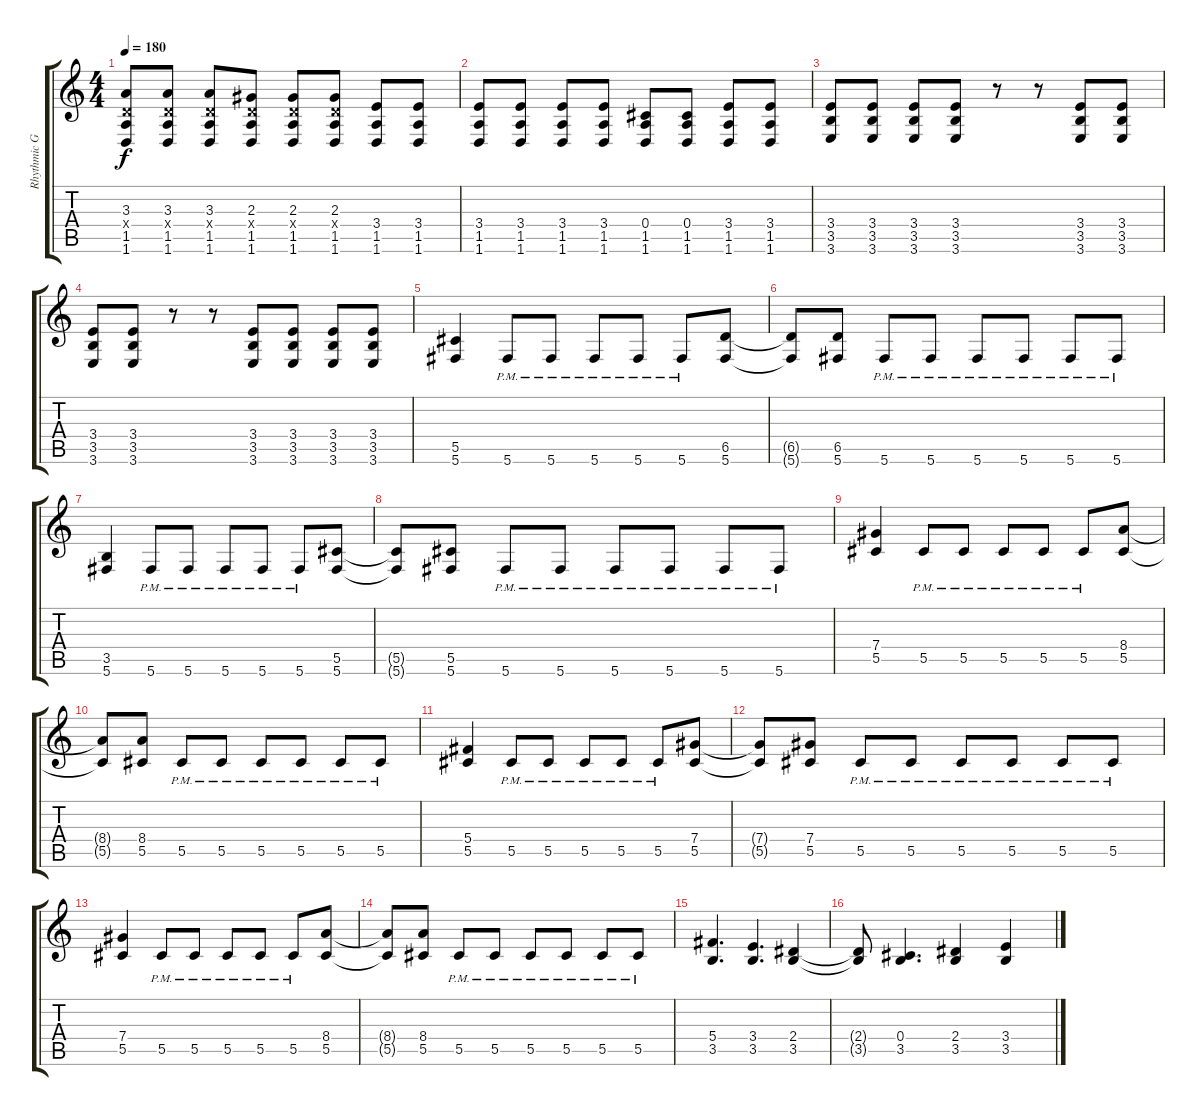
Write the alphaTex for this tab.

\track ("Rhythmic Guitar" "Rhythmic G") {instrument distortionguitar}
\staff {score tabs}
\tuning (Eb4 Bb3 Gb3 Db3 Ab2 Db2) {hide}
\ts (4 4)
\tempo 180
\clef g2
\ks c
(3.3 1.4{x} 1.5 1.6).8{dy f} (3.3 1.4{x} 1.5 1.6).8 (3.3 1.4{x} 1.5 1.6).8 (2.3 1.4{x} 1.5 1.6).8 (2.3 1.4{x} 1.5 1.6).8 (2.3 1.4{x} 1.5 1.6).8 (3.4 1.5 1.6).8 (3.4 1.5 1.6).8 |
(3.4 1.5 1.6).8 (3.4 1.5 1.6).8 (3.4 1.5 1.6).8 (3.4 1.5 1.6).8 (0.4 1.5 1.6).8 (0.4 1.5 1.6).8 (3.4 1.5 1.6).8 (3.4 1.5 1.6).8 |
(3.4 3.5 3.6).8 (3.4 3.5 3.6).8 (3.4 3.5 3.6).8 (3.4 3.5 3.6).8 r.8 r.8 (3.4 3.5 3.6).8 (3.4 3.5 3.6).8 |
(3.4 3.5 3.6).8 (3.4 3.5 3.6).8 r.8 r.8 (3.4 3.5 3.6).8 (3.4 3.5 3.6).8 (3.4 3.5 3.6).8 (3.4 3.5 3.6).8 |
(5.5 5.6).4 5.6{pm}.8 5.6{pm}.8 5.6{pm}.8 5.6{pm}.8 5.6{pm}.8 (6.5 5.6).8 |
(6.5{t} 5.6{t}).8 (6.5 5.6).8 5.6{pm}.8 5.6{pm}.8 5.6{pm}.8 5.6{pm}.8 5.6{pm}.8 5.6{pm}.8 |
(3.5 5.6).4 5.6{pm}.8 5.6{pm}.8 5.6{pm}.8 5.6{pm}.8 5.6{pm}.8 (5.5 5.6).8 |
(5.5{t} 5.6{t}).8 (5.5 5.6).8 5.6{pm}.8 5.6{pm}.8 5.6{pm}.8 5.6{pm}.8 5.6{pm}.8 5.6{pm}.8 |
(7.4 5.5).4 5.5{pm}.8 5.5{pm}.8 5.5{pm}.8 5.5{pm}.8 5.5{pm}.8 (8.4 5.5).8 |
(8.4{t} 5.5{t}).8 (8.4 5.5).8 5.5{pm}.8 5.5{pm}.8 5.5{pm}.8 5.5{pm}.8 5.5{pm}.8 5.5{pm}.8 |
(5.4 5.5).4 5.5{pm}.8 5.5{pm}.8 5.5{pm}.8 5.5{pm}.8 5.5{pm}.8 (7.4 5.5).8 |
(7.4{t} 5.5{t}).8 (7.4 5.5).8 5.5{pm}.8 5.5{pm}.8 5.5{pm}.8 5.5{pm}.8 5.5{pm}.8 5.5{pm}.8 |
(7.4 5.5).4 5.5{pm}.8 5.5{pm}.8 5.5{pm}.8 5.5{pm}.8 5.5{pm}.8 (8.4 5.5).8 |
(8.4{t} 5.5{t}).8 (8.4 5.5).8 5.5{pm}.8 5.5{pm}.8 5.5{pm}.8 5.5{pm}.8 5.5{pm}.8 5.5{pm}.8 |
(5.4 3.5).4{d} (3.4 3.5).4{d} (2.4 3.5).4 |
(2.4{t} 3.5{t}).8 (0.4 3.5).4{d} (2.4 3.5).4 (3.4 3.5).4
